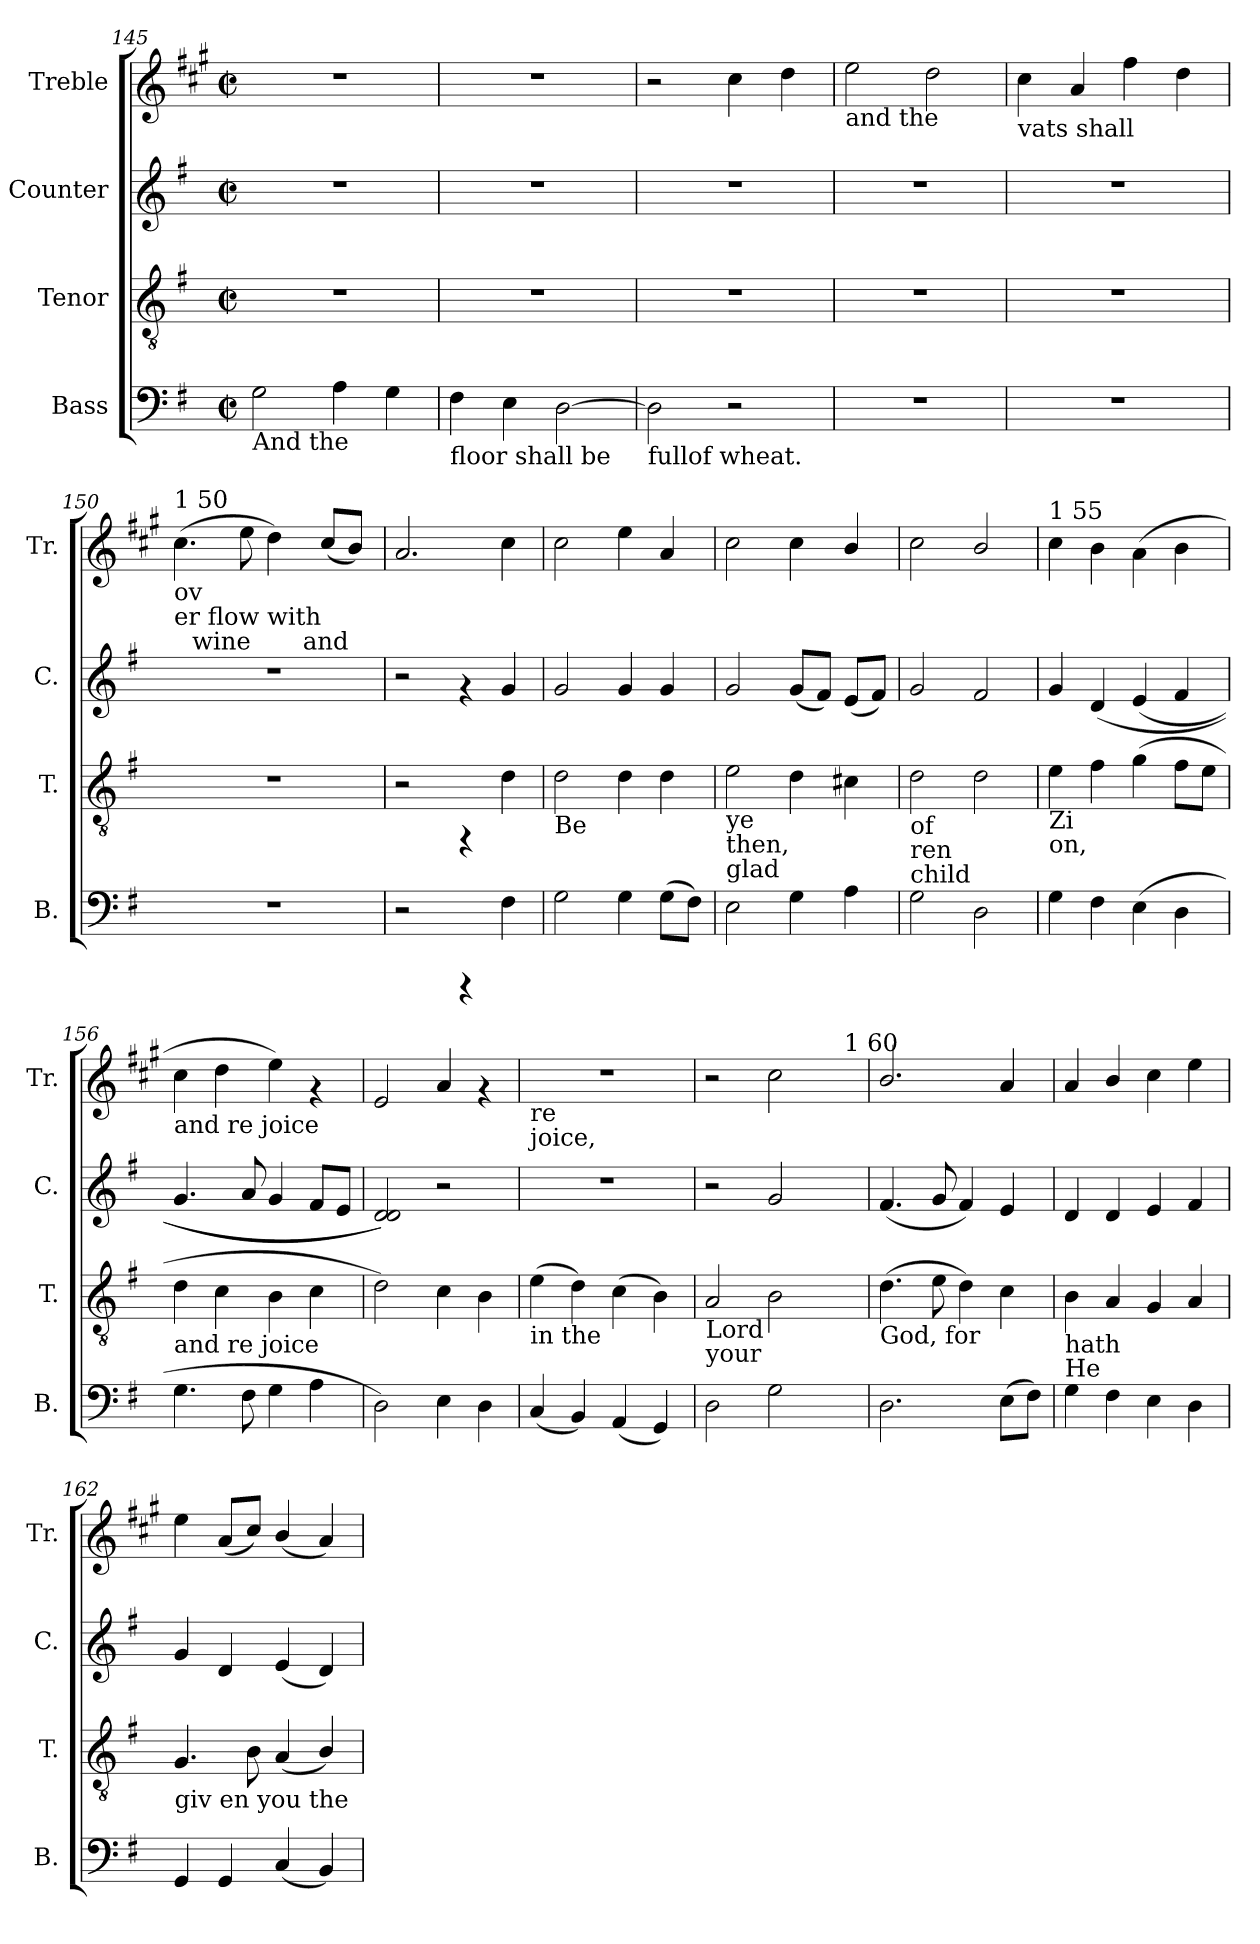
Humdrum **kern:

**kern	**text	**kern	**text	**kern	**text	**kern
*part4	*part4	*part3	*part3	*part2	*part2	*part1
*staff4	*staff4	*staff3	*staff3	*staff2	*staff2	*staff1
*I"Bass	*	*I"Tenor	*	*I"Counter	*	*I"Treble
*I'B.	*	*I'T.	*	*I'C.	*	*I'Tr.
*clefF4	*	*clefGv2	*	*clefG2	*	*clefG2
*	*	*	*	*	*	*ITrd1c2
*k[f#]	*	*k[f#]	*	*k[f#]	*	*k[f#]
*G:	*	*G:	*	*G:	*	*G:
*M2/2	*	*M2/2	*	*M2/2	*	*M2/2
*met(c|)	*	*met(c|)	*	*met(c|)	*	*met(c|)
=145	=145	=145	=145	=145	=145	=145
!LO:TX:b:t=And the	!	!	!	!	!	!
!	!LO:LY:a:cj	!	!	!	!	!
2G\	.	1r	.	1r	.	1r
!	!LO:LY:a:cj	!	!	!	!	!
4A\	.	.	.	.	.	.
!	!LO:LY:a:cj	!	!	!	!	!
4G\	.	.	.	.	.	.
=146	=146	=146	=146	=146	=146	=146
!LO:TX:b:t=floor shall be	!	!	!	!	!	!
!	!LO:LY:a:cj	!	!	!	!	!
4F#\	.	1r	.	1r	.	1r
!	!LO:LY:a:cj	!	!	!	!	!
4E\	.	.	.	.	.	.
!	!LO:LY:a:cj	!	!	!	!	!
[>2D\	.	.	.	.	.	.
=147	=147	=147	=147	=147	=147	=147
!LO:TX:b:t=fullof wheat.	!	!	!	!	!	!
!	!LO:LY:a:cj	!	!	!	!	!
2D\]	.	1r	.	1r	.	2r
2r	.	.	.	.	.	4b\
.	.	.	.	.	.	4cc\
=148	=148	=148	=148	=148	=148	=148
!	!	!	!	!	!	!LO:TX:b:t=and the
1r	.	1r	.	1r	.	2dd\
.	.	.	.	.	.	2cc\
=149	=149	=149	=149	=149	=149	=149
!	!	!	!	!	!	!LO:TX:b:t=vats shall
1r	.	1r	.	1r	.	4b\
.	.	.	.	.	.	4g/
.	.	.	.	.	.	4ee\
.	.	.	.	.	.	4cc\
!!LO:LB:g=z
=150	=150	=150	=150	=150	=150	=150
!	!	!	!	!	!	!LO:TX:a:t=1 50
!	!	!	!	!	!	!LO:TX:b:t=ov
!	!	!	!	!	!	!LO:TX:b:t=er flow with
*	*	*	*	*^	*	*
*	*	*	*	*	*^	*	*
1r	.	1r	.	1r	16ryy	2ryy	.	(>4.b\
!	!	!	!	!	!LO:TX:a:t=wine	!	!	!
.	.	.	.	.	2...ryy	.	.	.
.	.	.	.	.	.	.	.	8dd\
.	.	.	.	.	.	8.ryy	.	4cc\)
!	!	!	!	!	!	!LO:TX:a:t=and	!	!
.	.	.	.	.	.	4ryy	.	.
.	.	.	.	.	.	.	.	(<8b/L
.	.	.	.	.	.	.	.	8a/J)
.	.	.	.	.	.	16ryy	.	.
=151	=151	=151	=151	=151	=151	=151	=151	=151
!	!	!	!	!LO:TX:a:t=oil.	!	!	!	!
*	*	*	*	*v	*v	*v	*	*
2r	.	2r	.	2r	.	2.g/
4rCCC	.	4rFF	.	4rf	.	.
!	!LO:LY:a:cj	!	!LO:LY:a:cj	!	!LO:LY:b:cj	!
4F#\	.	4d\	.	4g/	.	4b\
=152	=152	=152	=152	=152	=152	=152
!	!	!LO:TX:b:t=Be	!	!	!	!
!	!LO:LY:a:cj	!	!LO:LY:a:cj	!	!LO:LY:b:cj	!
2G\	.	2d\	.	2g/	.	2b\
!	!LO:LY:a:cj	!	!LO:LY:a:cj	!	!LO:LY:b:cj	!
4G\	.	4d\	.	4g/	.	4dd\
!	!LO:LY:a:cj	!	!LO:LY:a:cj	!	!LO:LY:b:cj	!
(>8G\L	.	4d\	.	4g/	.	4g/
!	!LO:LY:a:cj	!	!	!	!	!
8F#\J)	.	.	.	.	.	.
=153	=153	=153	=153	=153	=153	=153
!	!	!LO:TX:b:t=ye	!	!	!	!
!	!	!LO:TX:b:t=then,	!	!	!	!
!	!	!LO:TX:b:t=glad	!	!	!	!
!	!LO:LY:a:cj	!	!LO:LY:a:cj	!	!LO:LY:b:cj	!
2E\	.	2e\	.	2g/	.	2b\
!	!LO:LY:a:cj	!	!LO:LY:a:cj	!	!LO:LY:b:cj	!
4G\	.	4d\	.	(<8g/L	.	4b\
!	!	!	!	!	!LO:LY:b:cj	!
.	.	.	.	8f#/J)	.	.
!	!LO:LY:a:cj	!	!LO:LY:a:cj	!	!LO:LY:b:cj	!
4A\	.	4c#X\	.	(<8e/L	.	4a/
!	!	!	!	!	!LO:LY:b:cj	!
.	.	.	.	8f#/J)	.	.
=154	=154	=154	=154	=154	=154	=154
!	!	!LO:TX:b:t=of	!	!	!	!
!	!	!LO:TX:b:t=ren	!	!	!	!
!	!	!LO:TX:b:t=child	!	!	!	!
!	!LO:LY:a:cj	!	!LO:LY:a:cj	!	!LO:LY:b:cj	!
2G\	.	2d\	.	2g/	.	2b\
!	!LO:LY:a:cj	!	!LO:LY:a:cj	!	!LO:LY:b:cj	!
2D\	.	2d\	.	2f#/	.	2a/
!!LO:LB:g=z
=155	=155	=155	=155	=155	=155	=155
!	!	!	!	!	!	!LO:TX:a:t=1 55
!	!	!LO:TX:b:t=Zi	!	!	!	!
!	!	!LO:TX:b:t=on,	!	!	!	!
!	!LO:LY:a:cj	!	!LO:LY:a:cj	!	!LO:LY:b:cj	!
4G\	.	4e\	.	4g/	.	4b\
!	!LO:LY:a:cj	!	!LO:LY:a:cj	!	!LO:LY:b:cj	!
4F#\	.	4f#\	.	(<4d/	.	4a\
!	!LO:LY:a:cj	!	!LO:LY:a:cj	!	!LO:LY:b:cj	!
(>4E\	.	(>4g\	.	(<4e/	.	(>4g\
!	!LO:LY:a:cj	!	!LO:LY:a:cj	!	!LO:LY:b:cj	!
4D\	.	8f#\L	.	4f#/	.	4a\
!	!	!	!LO:LY:a:cj	!	!	!
.	.	8e\J	.	.	.	.
=156	=156	=156	=156	=156	=156	=156
!	!	!	!	!	!	!LO:TX:b:t=and re joice
!	!	!LO:TX:b:t=and re joice	!	!	!	!
!	!LO:LY:a:cj	!	!LO:LY:a:cj	!	!LO:LY:b:cj	!
4.G\	.	4d\	.	4.g/	.	4b\
!	!	!	!LO:LY:a:cj	!	!	!
.	.	4c\	.	.	.	4cc\
!	!LO:LY:a:cj	!	!	!	!LO:LY:b:cj	!
8F#\	.	.	.	8a/	.	.
!	!LO:LY:a:cj	!	!LO:LY:a:cj	!	!LO:LY:b:cj	!
4G\	.	4B\	.	4g/	.	4dd\)
!	!LO:LY:a:cj	!	!LO:LY:a:cj	!	!LO:LY:b:cj	!
4A\	.	4c\	.	8f#/L	.	4rf
!	!	!	!	!	!LO:LY:b:cj	!
.	.	.	.	8e/J	.	.
=157	=157	=157	=157	=157	=157	=157
!	!LO:LY:a:cj	!	!LO:LY:a:cj	!	!LO:LY:b:cj	!
2D\)	.	2d\)	.	2d/ 2d/))	.	2d/
!	!LO:LY:a:cj	!	!LO:LY:a:cj	!	!	!
4E\	.	4c\	.	2r	.	4g/
!	!LO:LY:a:cj	!	!LO:LY:a:cj	!	!	!
4D\	.	4B\	.	.	.	4rf
=158	=158	=158	=158	=158	=158	=158
!	!	!	!	!	!	!LO:TX:b:t=re
!	!	!	!	!	!	!LO:TX:b:t=joice,
!	!	!LO:TX:b:t=in the	!	!	!	!
!	!LO:LY:a:cj	!	!LO:LY:a:cj	!	!	!
(<4C/	.	(>4e\	.	1r	.	1r
!	!LO:LY:a:cj	!	!LO:LY:a:cj	!	!	!
4BB/)	.	4d\)	.	.	.	.
!	!LO:LY:a:cj	!	!LO:LY:a:cj	!	!	!
(<4AA/	.	(>4c\	.	.	.	.
!	!LO:LY:a:cj	!	!LO:LY:a:cj	!	!	!
4GG/)	.	4B\)	.	.	.	.
=159	=159	=159	=159	=159	=159	=159
!	!	!LO:TX:b:t=Lord	!	!	!	!
!	!	!LO:TX:b:t=your	!	!	!	!
!	!LO:LY:a:cj	!	!LO:LY:a:cj	!	!	!
*	*	*	*	*	*	*^
2D\	.	2A/	.	2r	.	2r	2ryy
!	!LO:LY:a:cj	!	!LO:LY:a:cj	!	!LO:LY:b:cj	!	!
2G\	.	2B\	.	2g/	.	2b\	4ryy
.	.	.	.	.	.	.	8ryy
.	.	.	.	.	.	.	64ryy
!	!	!	!	!	!	!	!LO:TX:a:t=1 60
.	.	.	.	.	.	.	16..ryy
=160	=160	=160	=160	=160	=160	=160	=160
!	!	!LO:TX:b:t=God, for	!	!	!	!	!
!	!LO:LY:a:cj	!	!LO:LY:a:cj	!	!LO:LY:b:cj	!	!
*	*	*	*	*	*	*v	*v
2.D\	.	(>4.d\	.	(<4.f#/	.	2.a/
!	!	!	!LO:LY:a:cj	!	!LO:LY:b:cj	!
.	.	8e\	.	8g/	.	.
!	!	!	!LO:LY:a:cj	!	!LO:LY:b:cj	!
.	.	4d\)	.	4f#/)	.	.
!	!LO:LY:a:cj	!	!LO:LY:a:cj	!	!LO:LY:b:cj	!
(>8E\L	.	4c\	.	4e/	.	4g/
!	!LO:LY:a:cj	!	!	!	!	!
8F#\J)	.	.	.	.	.	.
=161	=161	=161	=161	=161	=161	=161
!	!	!LO:TX:b:t=hath	!	!	!	!
!	!	!LO:TX:b:t=He	!	!	!	!
!	!LO:LY:a:cj	!	!LO:LY:a:cj	!	!LO:LY:b:cj	!
4G\	.	4B\	.	4d/	.	4g/
!	!LO:LY:a:cj	!	!LO:LY:a:cj	!	!LO:LY:b:cj	!
4F#\	.	4A/	.	4d/	.	4a/
!	!LO:LY:a:cj	!	!LO:LY:a:cj	!	!LO:LY:b:cj	!
4E\	.	4G/	.	4e/	.	4b\
!	!LO:LY:a:cj	!	!LO:LY:a:cj	!	!LO:LY:b:cj	!
4D\	.	4A/	.	4f#/	.	4dd\
!!LO:PB:g=z
=162	=162	=162	=162	=162	=162	=162
!	!	!LO:TX:b:t=giv en you the	!	!	!	!
!	!LO:LY:a:cj	!	!LO:LY:a:cj	!	!LO:LY:b:cj	!
4GG/	.	4.G/	.	4g/	.	4dd\
!	!LO:LY:a:cj	!	!	!	!LO:LY:b:cj	!
4GG/	.	.	.	4d/	.	(<8g/L
!	!	!	!LO:LY:a:cj	!	!	!
.	.	8B\	.	.	.	8b/J)
!	!LO:LY:a:cj	!	!LO:LY:a:cj	!	!LO:LY:b:cj	!
(<4C/	.	(<4A/	.	(<4e/	.	(<4a/
!	!LO:LY:a:cj	!	!LO:LY:a:cj	!	!LO:LY:b:cj	!
4BB/)	.	4B/)	.	4d/)	.	4g/)
=	=	=	=	=	=	=
*-	*-	*-	*-	*-	*-	*-
